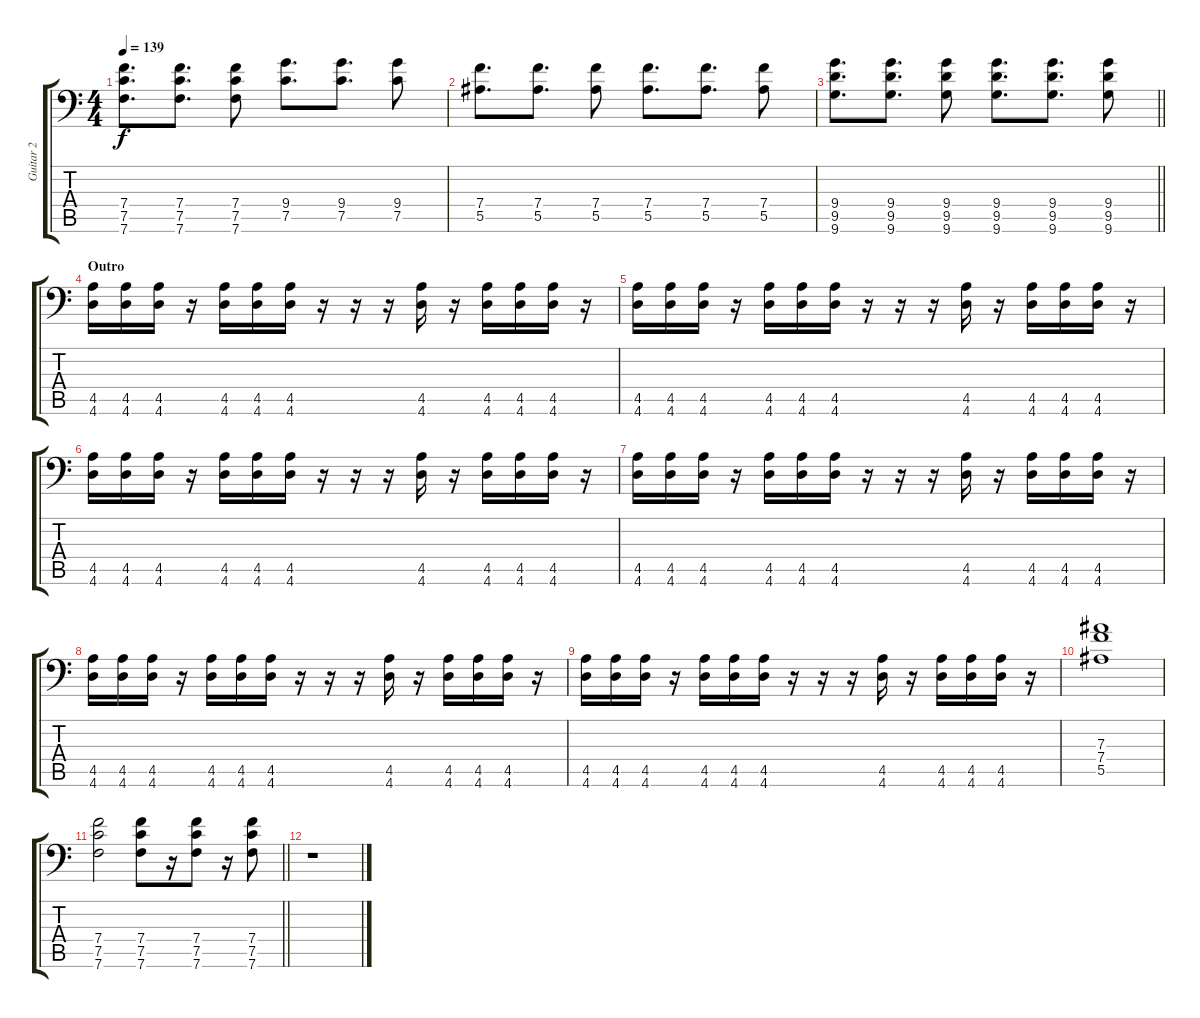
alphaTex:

\track ("Guitar 2" "Guitar 2") {instrument overdrivenguitar}
\staff {score tabs}
\tuning (C4 G3 Eb3 Bb2 F2 Bb1) {hide}
\ts (4 4)
\tempo 139
\clef f4
\ks c
(7.4 7.5 7.6).8{d dy f} (7.4 7.5 7.6).8{d} (7.4 7.5 7.6).8 (9.4 7.5).8{d} (9.4 7.5).8{d} (9.4 7.5).8 |
(7.4 5.5).8{d} (7.4 5.5).8{d} (7.4 5.5).8 (7.4 5.5).8{d} (7.4 5.5).8{d} (7.4 5.5).8 |
\barLineRight lightlight
(9.4 9.5 9.6).8{d} (9.4 9.5 9.6).8{d} (9.4 9.5 9.6).8 (9.4 9.5 9.6).8{d} (9.4 9.5 9.6).8{d} (9.4 9.5 9.6).8 |
\section ("" "Outro")
(4.5 4.6).16{volume 13} (4.5 4.6).16 (4.5 4.6).16 r.16 (4.5 4.6).16 (4.5 4.6).16 (4.5 4.6).16 r.16 r.16 r.16 (4.5 4.6).16 r.16 (4.5 4.6).16 (4.5 4.6).16 (4.5 4.6).16 r.16 |
(4.5 4.6).16 (4.5 4.6).16 (4.5 4.6).16 r.16 (4.5 4.6).16 (4.5 4.6).16 (4.5 4.6).16 r.16 r.16 r.16 (4.5 4.6).16 r.16 (4.5 4.6).16 (4.5 4.6).16 (4.5 4.6).16 r.16 |
(4.5 4.6).16 (4.5 4.6).16 (4.5 4.6).16 r.16 (4.5 4.6).16 (4.5 4.6).16 (4.5 4.6).16 r.16 r.16 r.16 (4.5 4.6).16 r.16 (4.5 4.6).16 (4.5 4.6).16 (4.5 4.6).16 r.16 |
(4.5 4.6).16 (4.5 4.6).16 (4.5 4.6).16 r.16 (4.5 4.6).16 (4.5 4.6).16 (4.5 4.6).16 r.16 r.16 r.16 (4.5 4.6).16 r.16 (4.5 4.6).16 (4.5 4.6).16 (4.5 4.6).16 r.16 |
(4.5 4.6).16 (4.5 4.6).16 (4.5 4.6).16 r.16 (4.5 4.6).16 (4.5 4.6).16 (4.5 4.6).16 r.16 r.16 r.16 (4.5 4.6).16 r.16 (4.5 4.6).16 (4.5 4.6).16 (4.5 4.6).16 r.16 |
(4.5 4.6).16 (4.5 4.6).16 (4.5 4.6).16 r.16 (4.5 4.6).16 (4.5 4.6).16 (4.5 4.6).16 r.16 r.16 r.16 (4.5 4.6).16 r.16 (4.5 4.6).16 (4.5 4.6).16 (4.5 4.6).16 r.16 |
(7.3 7.4 5.5).1 |
\barLineRight lightlight
(7.4 7.5 7.6).2 (7.4 7.5 7.6).8 r.16 (7.4 7.5 7.6).8 r.16 (7.4 7.5 7.6).8 |
r.1
